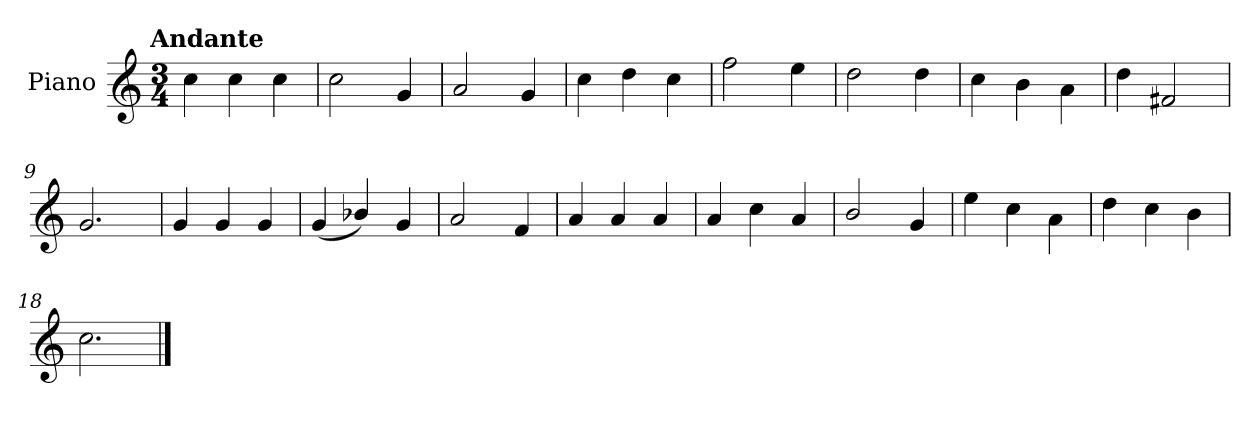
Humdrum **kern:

**kern
*part1
*staff1
*I"Piano
*I'Pno.
*clefG2
*k[]
!!LO:TX:omd:t=Andante
*M3/4
*MM92
=1
4cc\
4cc\
4cc\
=2
2cc\
4g/
=3
2a/
4g/
=4
4cc\
4dd\
4cc\
=5
2ff\
4ee\
=6
2dd\
4dd\
!!LO:LB:g=z
=7
4cc\
4b\
4a\
=8
4dd\
2f#X/
=9
2.g/
=10
4g/
4g/
4g/
=11
(<4g/
4b-X/)
4g/
=12
2a/
4f/
=13
4a/
4a/
4a/
!!LO:LB:g=z
=14
4a/
4cc\
4a/
=15
2b/
4g/
=16
4ee\
4cc\
4a\
=17
4dd\
4cc\
4b\
=18
2.cc\
==
*-
